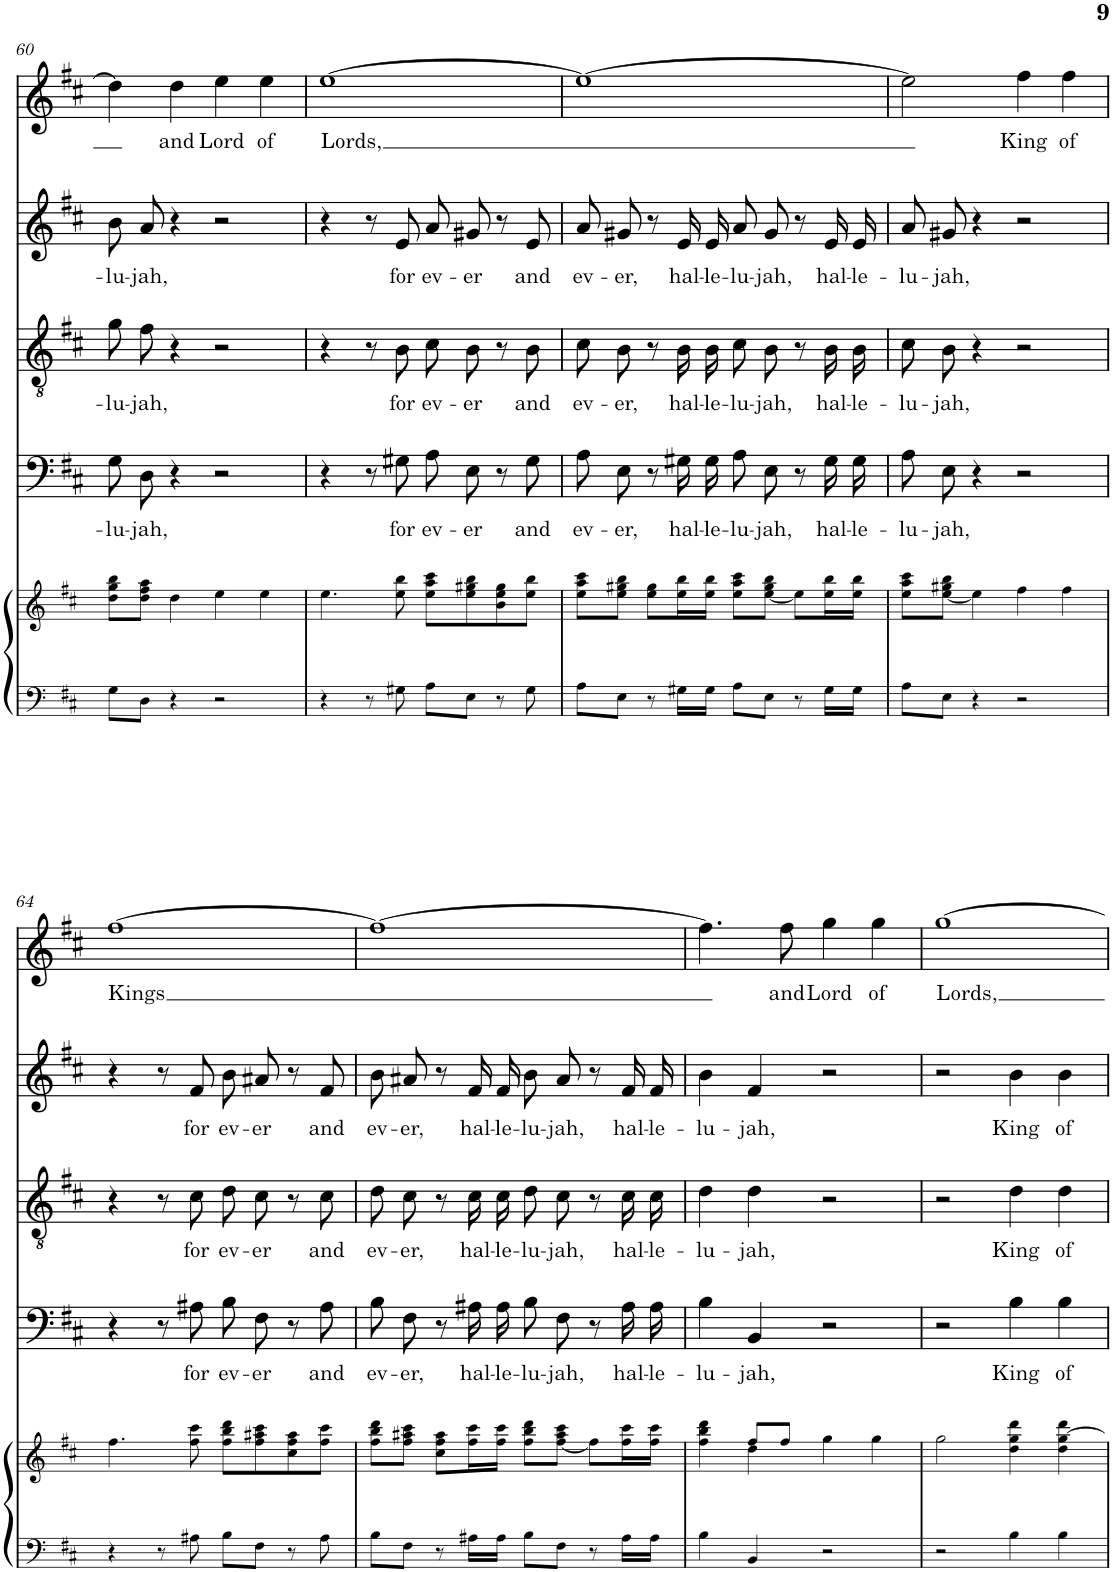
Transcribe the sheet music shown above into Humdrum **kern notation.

**kern	**kern	**kern	**text	**kern	**text	**kern	**text	**kern	**text
*part5	*part5	*part4	*part4	*part3	*part3	*part2	*part2	*part1	*part1
*staff6	*staff5	*staff4	*staff4	*staff3	*staff3	*staff2	*staff2	*staff1	*staff1
*I"Track 5	*	*I"Basso	*	*I"Tenore	*	*I"Alto	*	*I"Canto	*
!!LO:PB:g=z
*clefF4	*clefG2	*clefF4	*	*clefGv2	*	*clefG2	*	*clefG2	*
*k[f#c#]	*k[f#c#]	*k[f#c#]	*	*k[f#c#]	*	*k[f#c#]	*	*k[f#c#]	*
*D:	*D:	*D:	*	*D:	*	*D:	*	*D:	*
*M4/4	*M4/4	*M4/4	*	*M4/4	*	*M4/4	*	*M4/4	*
*met(c)	*met(c)	*met(c)	*	*met(c)	*	*met(c)	*	*met(c)	*
=60	=60	=60	=60	=60	=60	=60	=60	=60	=60
!	!	!	!LO:LY:b	!	!LO:LY:b	!	!LO:LY:b	!	!
8G-\L	8dd-\ 8gg-\ 8bb-\L	8G-\L	-lu-	8g-\L	-lu-	8b-/L	-lu-	4dd-\]	.
!	!	!	!LO:LY:b	!	!LO:LY:b	!	!LO:LY:b	!	!
8D-\J	8dd-\ 8ff\ 8aa-\J	8D-\J	-jah,	8f\J	-jah,	8a-/J	-jah,	.	.
!	!	!	!	!	!	!	!	!	!LO:LY:b
4r	4dd-\	4r	.	4r	.	4r	.	4dd-\	and
!	!	!	!	!	!	!	!	!	!LO:LY:b
2r	4ee-\	2r	.	2r	.	2r	.	4ee-\	Lord
!	!	!	!	!	!	!	!	!	!LO:LY:b
.	4ee-\	.	.	.	.	.	.	4ee-\	of
=61	=61	=61	=61	=61	=61	=61	=61	=61	=61
!	!	!	!	!	!	!	!	!	!LO:LY:b
4r	4.ee-\	4r	.	4r	.	4r	.	[1ee-	Lords,
8r	.	8r	.	8r	.	8r	.	.	.
!	!	!	!LO:LY:b	!	!LO:LY:b	!	!LO:LY:b	!	!
8Gn\	8ee-\ 8bb-\	8Gn\	for	8B-\	for	8e-/	for	.	.
!	!	!	!LO:LY:b	!	!LO:LY:b	!	!LO:LY:b	!	!
8A-\L	8ee-\ 8aa-\ 8ccc\L	8A-\L	ev-	8c\L	ev-	8a-/L	ev-	.	.
!	!	!	!LO:LY:b	!	!LO:LY:b	!	!LO:LY:b	!	!
8E-\J	8ee-\ 8ggn\ 8bb-\	8E-\J	-er	8B-\J	-er	8gn/J	-er	.	.
8r	8b-\ 8ee-\ 8gg\	8r	.	8r	.	8r	.	.	.
!	!	!	!LO:LY:b	!	!LO:LY:b	!	!LO:LY:b	!	!
8G\	8ee-\ 8bb-\J	8G\	and	8B-\	and	8e-/	and	.	.
=62	=62	=62	=62	=62	=62	=62	=62	=62	=62
!	!	!	!LO:LY:b	!	!LO:LY:b	!	!LO:LY:b	!	!
8A-\L	8ee-\ 8aa-\ 8ccc\L	8A-\L	ev-	8c\L	ev-	8a-/L	ev-	1ee-_	.
!	!	!	!LO:LY:b	!	!LO:LY:b	!	!LO:LY:b	!	!
8E-\J	8ee-\ 8ggn\ 8bb-\J	8E-\J	-er,	8B-\J	-er,	8gn/J	-er,	.	.
8r	8ee-\ 8gg\L	8r	.	8r	.	8r	.	.	.
!	!	!	!LO:LY:b	!	!LO:LY:b	!	!LO:LY:b	!	!
16Gn\LL	16ee-\ 16bb-\L	16Gn\LL	hal-	16B-\LL	hal-	16e-/LL	hal-	.	.
!	!	!	!LO:LY:b	!	!LO:LY:b	!	!LO:LY:b	!	!
16G\JJ	16ee-\ 16bb-\JJ	16G\JJ	-le-	16B-\JJ	-le-	16e-/JJ	-le-	.	.
!	!	!	!LO:LY:b	!	!LO:LY:b	!	!LO:LY:b	!	!
8A-\L	8ee-\ 8aa-\ 8ccc\L	8A-\L	-lu-	8c\L	-lu-	8a-/L	-lu-	.	.
!	!	!	!LO:LY:b	!	!LO:LY:b	!	!LO:LY:b	!	!
8E-\J	[8ee-\ 8gg\ 8bb-\J	8E-\J	-jah,	8B-\J	-jah,	8g/J	-jah,	.	.
8r	8ee-\L]	8r	.	8r	.	8r	.	.	.
!	!	!	!LO:LY:b	!	!LO:LY:b	!	!LO:LY:b	!	!
16G\LL	16ee-\ 16bb-\L	16G\LL	hal-	16B-\LL	hal-	16e-/LL	hal-	.	.
!	!	!	!LO:LY:b	!	!LO:LY:b	!	!LO:LY:b	!	!
16G\JJ	16ee-\ 16bb-\JJ	16G\JJ	-le-	16B-\JJ	-le-	16e-/JJ	-le-	.	.
=63	=63	=63	=63	=63	=63	=63	=63	=63	=63
!	!	!	!LO:LY:b	!	!LO:LY:b	!	!LO:LY:b	!	!
8A-\L	8ee-\ 8aa-\ 8ccc\L	8A-\L	-lu-	8c\L	-lu-	8a-/L	-lu-	2ee-\]	.
!	!	!	!LO:LY:b	!	!LO:LY:b	!	!LO:LY:b	!	!
8E-\J	[8ee-\ 8ggn\ 8bb-\J	8E-\J	-jah,	8B-\J	-jah,	8gn/J	-jah,	.	.
4r	4ee-\]	4r	.	4r	.	4r	.	.	.
!	!	!	!	!	!	!	!	!	!LO:LY:b
2r	4ff\	2r	.	2r	.	2r	.	4ff\	King
!	!	!	!	!	!	!	!	!	!LO:LY:b
.	4ff\	.	.	.	.	.	.	4ff\	of
!!LO:LB:g=z
=64	=64	=64	=64	=64	=64	=64	=64	=64	=64
!	!	!	!	!	!	!	!	!	!LO:LY:b
4r	4.ff\	4r	.	4r	.	4r	.	[1ff	Kings
8r	.	8r	.	8r	.	8r	.	.	.
!	!	!	!LO:LY:b	!	!LO:LY:b	!	!LO:LY:b	!	!
8An\	8ff\ 8ccc\	8An\	for	8c\	for	8f/	for	.	.
!	!	!	!LO:LY:b	!	!LO:LY:b	!	!LO:LY:b	!	!
8B-\L	8ff\ 8bb-\ 8ddd-\L	8B-\L	ev-	8d-\L	ev-	8b-/L	ev-	.	.
!	!	!	!LO:LY:b	!	!LO:LY:b	!	!LO:LY:b	!	!
8F\J	8ff\ 8aan\ 8ccc\	8F\J	-er	8c\J	-er	8an/J	-er	.	.
8r	8cc\ 8ff\ 8aa\	8r	.	8r	.	8r	.	.	.
!	!	!	!LO:LY:b	!	!LO:LY:b	!	!LO:LY:b	!	!
8A\	8ff\ 8ccc\J	8A\	and	8c\	and	8f/	and	.	.
=65	=65	=65	=65	=65	=65	=65	=65	=65	=65
!	!	!	!LO:LY:b	!	!LO:LY:b	!	!LO:LY:b	!	!
8B-\L	8ff\ 8bb-\ 8ddd-\L	8B-\L	ev-	8d-\L	ev-	8b-/L	ev-	1ff_	.
!	!	!	!LO:LY:b	!	!LO:LY:b	!	!LO:LY:b	!	!
8F\J	8ff\ 8aan\ 8ccc\J	8F\J	-er,	8c\J	-er,	8an/J	-er,	.	.
8r	8cc\ 8ff\ 8aa\L	8r	.	8r	.	8r	.	.	.
!	!	!	!LO:LY:b	!	!LO:LY:b	!	!LO:LY:b	!	!
16An\LL	16ff\ 16ccc\L	16An\LL	hal-	16c\LL	hal-	16f/LL	hal-	.	.
!	!	!	!LO:LY:b	!	!LO:LY:b	!	!LO:LY:b	!	!
16A\JJ	16ff\ 16ccc\JJ	16A\JJ	-le-	16c\JJ	-le-	16f/JJ	-le-	.	.
!	!	!	!LO:LY:b	!	!LO:LY:b	!	!LO:LY:b	!	!
8B-\L	8ff\ 8bb-\ 8ddd-\L	8B-\L	-lu-	8d-\L	-lu-	8b-/L	-lu-	.	.
!	!	!	!LO:LY:b	!	!LO:LY:b	!	!LO:LY:b	!	!
8F\J	[8ff\ 8aa\ 8ccc\J	8F\J	-jah,	8c\J	-jah,	8a/J	-jah,	.	.
8r	8ff\L]	8r	.	8r	.	8r	.	.	.
!	!	!	!LO:LY:b	!	!LO:LY:b	!	!LO:LY:b	!	!
16A\LL	16ff\ 16ccc\L	16A\LL	hal-	16c\LL	hal-	16f/LL	hal-	.	.
!	!	!	!LO:LY:b	!	!LO:LY:b	!	!LO:LY:b	!	!
16A\JJ	16ff\ 16ccc\JJ	16A\JJ	-le-	16c\JJ	-le-	16f/JJ	-le-	.	.
=66	=66	=66	=66	=66	=66	=66	=66	=66	=66
*	*^	*	*	*	*	*	*	*	*
!	!	!	!	!LO:LY:b	!	!LO:LY:b	!	!LO:LY:b	!	!
4B-\	4ff\ 4bb-\ 4ddd-\	4ryy	4B-\	-lu-	4d-\	-lu-	4b-\	-lu-	4.ff\]	.
!	!	!	!	!LO:LY:b	!	!LO:LY:b	!	!LO:LY:b	!	!
4BB-/	4dd-\	8ff/L	4BB-/	-jah,	4d-\	-jah,	4f/	-jah,	.	.
!	!	!	!	!	!	!	!	!	!	!LO:LY:b
.	.	8ff/J	.	.	.	.	.	.	8ff\	and
!	!	!	!	!	!	!	!	!	!	!LO:LY:b
2r	4gg-\	2ryy	2r	.	2r	.	2r	.	4gg-\	Lord
!	!	!	!	!	!	!	!	!	!	!LO:LY:b
.	4gg-\	.	.	.	.	.	.	.	4gg-\	of
*	*v	*v	*	*	*	*	*	*	*	*
=67	=67	=67	=67	=67	=67	=67	=67	=67	=67
!	!	!	!	!	!	!	!	!	!LO:LY:b
2r	2gg-\	2r	.	2r	.	2r	.	[1gg-	Lords,
!	!	!	!LO:LY:b	!	!LO:LY:b	!	!LO:LY:b	!	!
4B-\	4dd-\ 4gg-\ 4ddd-\	4B-\	King	4d-\	King	4b-\	King	.	.
!	!	!	!LO:LY:b	!	!LO:LY:b	!	!LO:LY:b	!	!
4B-\	4dd-\ [4gg-\ 4ddd-\	4B-\	of	4d-\	of	4b-\	of	.	.
=	=	=	=	=	=	=	=	=	=
*-	*-	*-	*-	*-	*-	*-	*-	*-	*-
